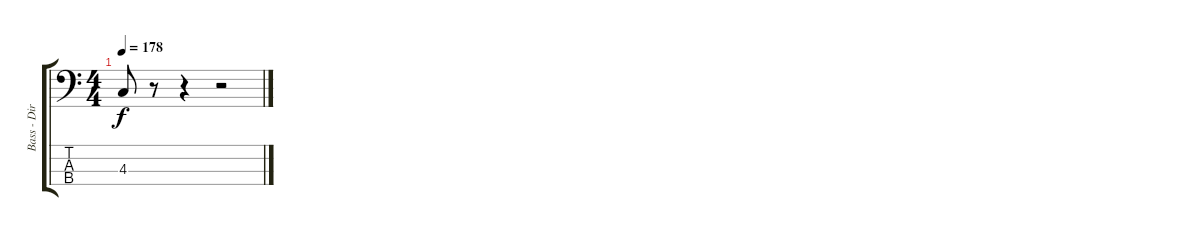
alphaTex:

\track ("Bass - Dirk Schlächter" "Bass - Dir") {instrument electricbassfinger}
\staff {score tabs}
\tuning (Gb2 Db2 Ab1 Eb1) {hide}
\ts (4 4)
\tempo 178
\clef f4
\ks c
4.3{t}.8{dy f} r.8 r.4 r.2
